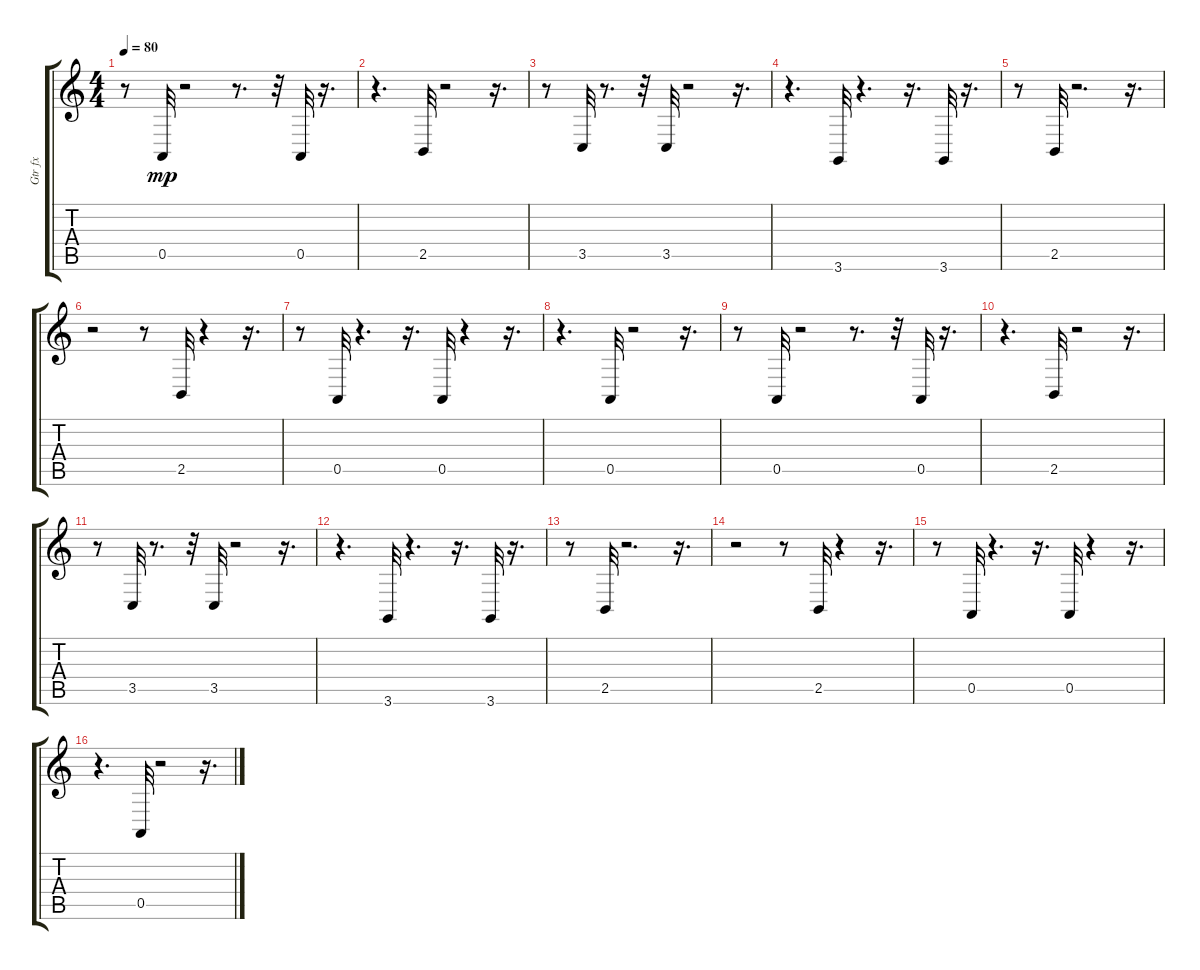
\track ("Gtr fx" "Gtr fx") {instrument guitarfretnoise}
\staff {score tabs}
\tuning (E4 B3 G3 D3 A2 E2) {hide}
\ts (4 4)
\tempo 80
\clef g2
\ks c
r.8{dy mp instrument guitarfretnoise} 0.5.32 r.2 r.8{d} r.32 0.5.32 r.16{d} |
r.4{d} 2.5.32 r.2 r.16{d} |
r.8 3.5.32 r.8{d} r.32 3.5.32 r.2 r.16{d} |
r.4{d} 3.6.32 r.4{d} r.16{d} 3.6.32 r.16{d} |
r.8 2.5.32 r.2{d} r.16{d} |
r.2 r.8 2.5.32 r.4 r.16{d} |
r.8 0.5.32 r.4{d} r.16{d} 0.5.32 r.4 r.16{d} |
r.4{d} 0.5.32 r.2 r.16{d} |
r.8 0.5.32{balance 11} r.2 r.8{d} r.32 0.5.32 r.16{d} |
r.4{d} 2.5.32 r.2 r.16{d} |
r.8 3.5.32 r.8{d} r.32 3.5.32 r.2 r.16{d} |
r.4{d} 3.6.32 r.4{d} r.16{d} 3.6.32 r.16{d} |
r.8 2.5.32 r.2{d} r.16{d} |
r.2 r.8 2.5.32 r.4 r.16{d} |
r.8 0.5.32 r.4{d} r.16{d} 0.5.32 r.4 r.16{d} |
r.4{d} 0.5.32 r.2 r.16{d}
